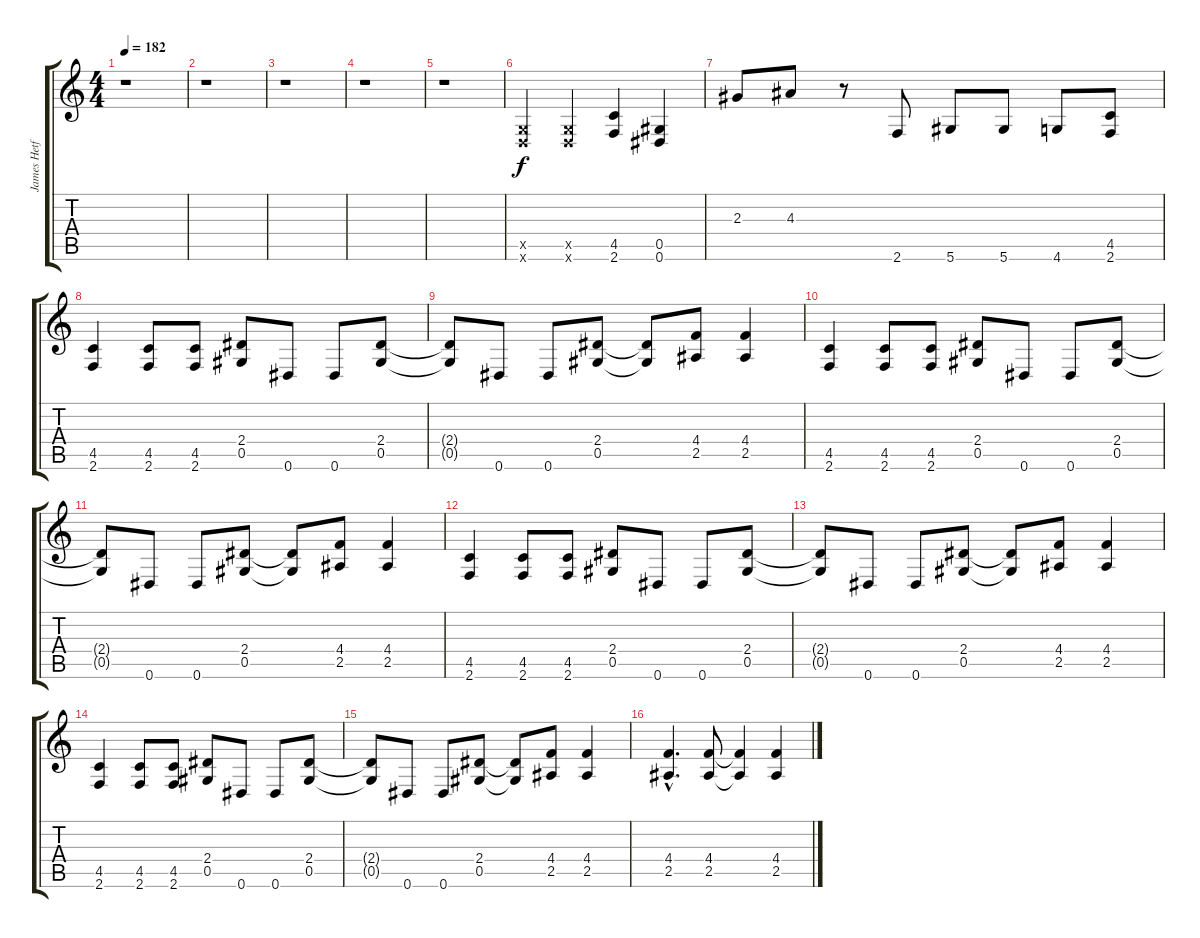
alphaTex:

\track ("James Hetfield (Ov. Gtr)" "James Hetf") {instrument overdrivenguitar}
\staff {score tabs}
\tuning (Eb4 Bb3 Gb3 Db3 Ab2 Eb2) {hide}
\ts (4 4)
\tempo 182
\clef g2
\ks c
r.1{dy f} |
r.1 |
r.1 |
r.1 |
r.1 |
(-1.5{x} -1.6{x}).4 (-1.5{x} -1.6{x}).4 (4.5 2.6).4 (0.5 0.6).4 |
2.3.8 4.3.8 r.8 2.6.8 5.6.8 5.6.8 4.6.8 (4.5 2.6).8 |
(4.5 2.6).4 (4.5 2.6).8 (4.5 2.6).8 (2.4 0.5).8 0.6.8 0.6.8 (2.4 0.5).8 |
(2.4{t} 0.5{t}).8 0.6.8 0.6.8 (2.4 0.5).8 (2.4{t} 0.5{t}).8 (4.4 2.5).8 (4.4 2.5).4 |
(4.5 2.6).4 (4.5 2.6).8 (4.5 2.6).8 (2.4 0.5).8 0.6.8 0.6.8 (2.4 0.5).8 |
(2.4{t} 0.5{t}).8 0.6.8 0.6.8 (2.4 0.5).8 (2.4{t} 0.5{t}).8 (4.4 2.5).8 (4.4 2.5).4 |
(4.5 2.6).4 (4.5 2.6).8 (4.5 2.6).8 (2.4 0.5).8 0.6.8 0.6.8 (2.4 0.5).8 |
(2.4{t} 0.5{t}).8 0.6.8 0.6.8 (2.4 0.5).8 (2.4{t} 0.5{t}).8 (4.4 2.5).8 (4.4 2.5).4 |
(4.5 2.6).4 (4.5 2.6).8 (4.5 2.6).8 (2.4 0.5).8 0.6.8 0.6.8 (2.4 0.5).8 |
(2.4{t} 0.5{t}).8 0.6.8 0.6.8 (2.4 0.5).8 (2.4{t} 0.5{t}).8 (4.4 2.5).8 (4.4 2.5).4 |
(4.4{hac} 2.5{hac}).4{d} (4.4 2.5).8 (4.4{t} 2.5{t}).4 (4.4 2.5).4
